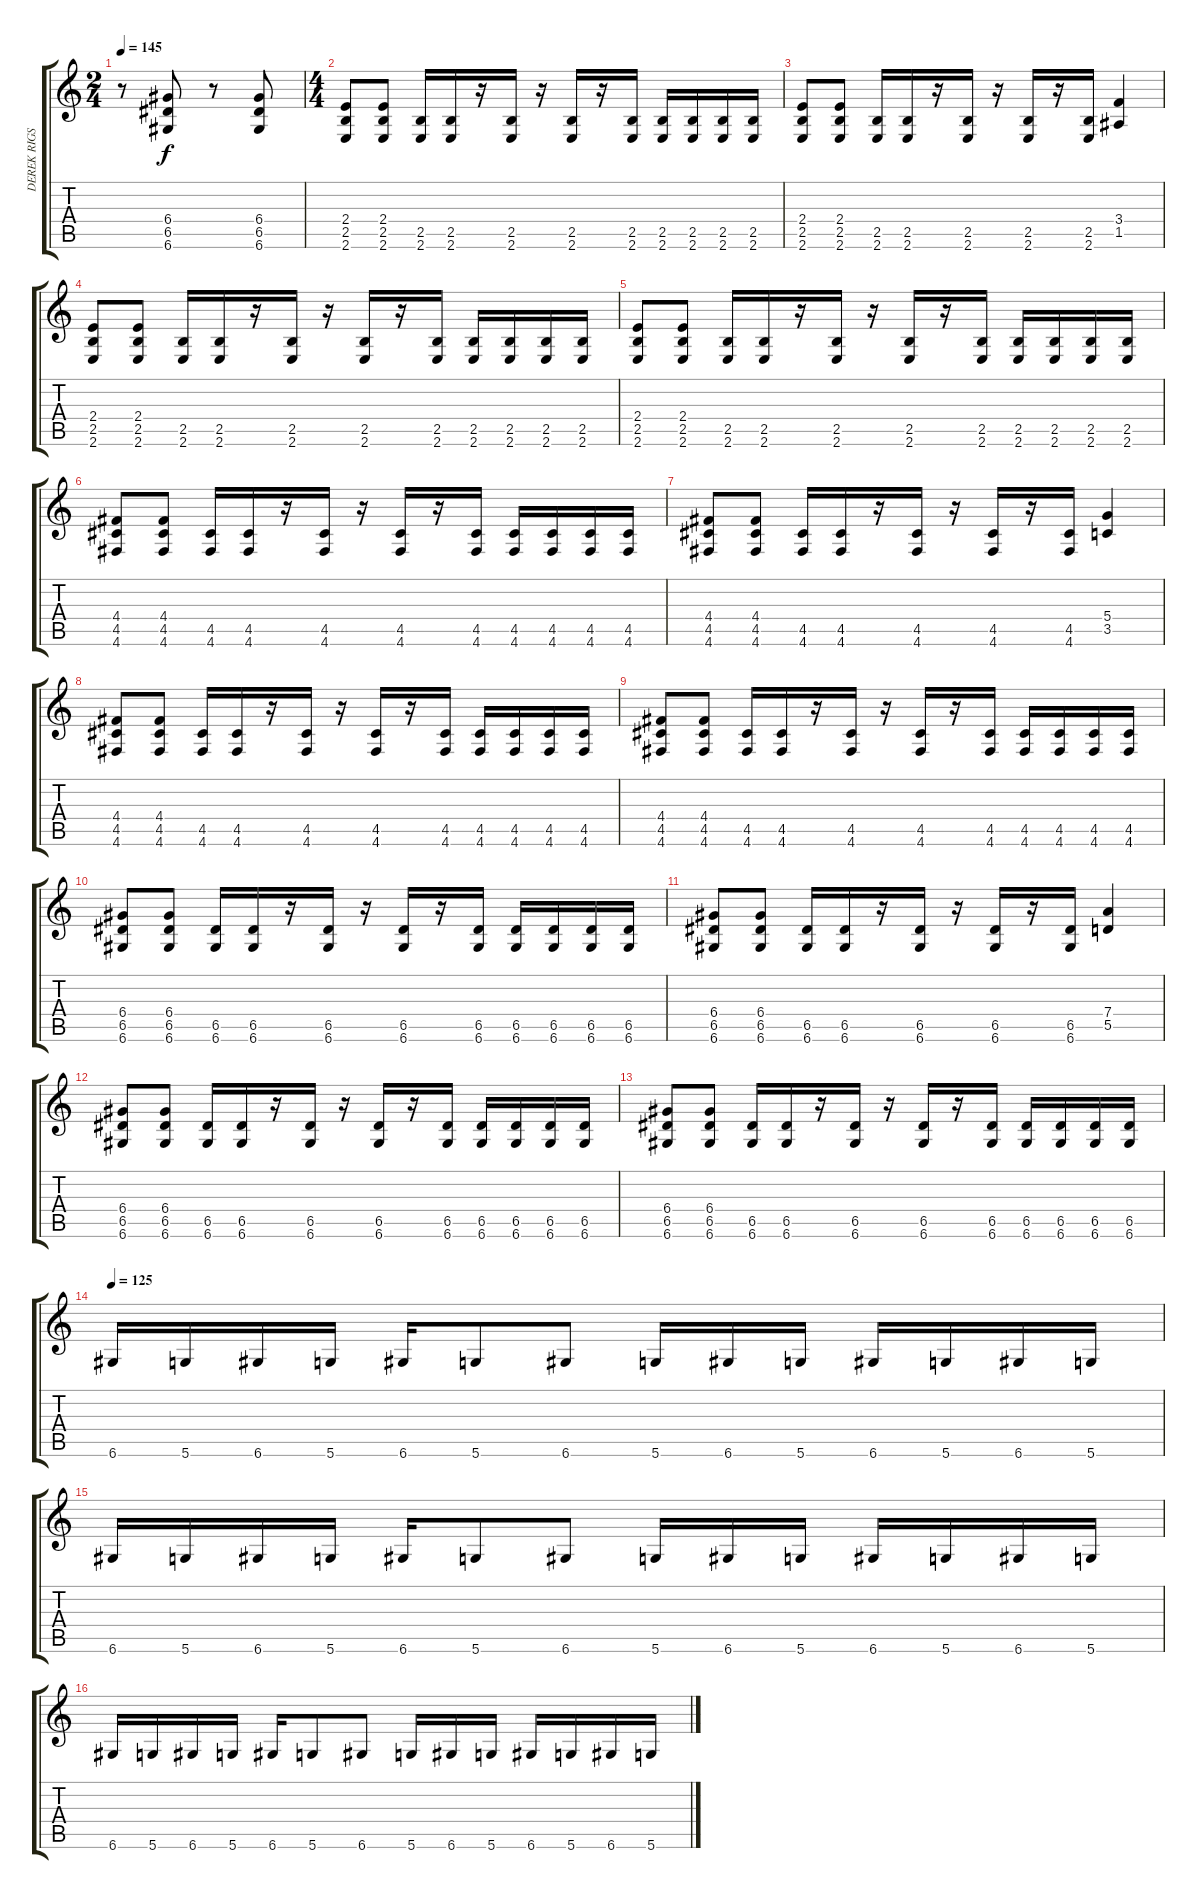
\track ("DEREK RIGS - guitar" "DEREK RIGS") {instrument overdrivenguitar}
\staff {score tabs}
\tuning (E4 B3 G3 D3 A2 D2) {hide}
\ts (2 4)
\tempo 145
\clef g2
\ks c
r.8{dy f} (6.4 6.5 6.6).8 r.8 (6.4 6.5 6.6).8 |
\ts (4 4)
(2.4 2.5 2.6).8 (2.4 2.5 2.6).8 (2.5 2.6).16 (2.5 2.6).16 r.16 (2.5 2.6).16 r.16 (2.5 2.6).16 r.16 (2.5 2.6).16 (2.5 2.6).16 (2.5 2.6).16 (2.5 2.6).16 (2.5 2.6).16 |
(2.4 2.5 2.6).8 (2.4 2.5 2.6).8 (2.5 2.6).16 (2.5 2.6).16 r.16 (2.5 2.6).16 r.16 (2.5 2.6).16 r.16 (2.5 2.6).16 (3.4 1.5).4 |
(2.4 2.5 2.6).8 (2.4 2.5 2.6).8 (2.5 2.6).16 (2.5 2.6).16 r.16 (2.5 2.6).16 r.16 (2.5 2.6).16 r.16 (2.5 2.6).16 (2.5 2.6).16 (2.5 2.6).16 (2.5 2.6).16 (2.5 2.6).16 |
(2.4 2.5 2.6).8 (2.4 2.5 2.6).8 (2.5 2.6).16 (2.5 2.6).16 r.16 (2.5 2.6).16 r.16 (2.5 2.6).16 r.16 (2.5 2.6).16 (2.5 2.6).16 (2.5 2.6).16 (2.5 2.6).16 (2.5 2.6).16 |
(4.4 4.5 4.6).8 (4.4 4.5 4.6).8 (4.5 4.6).16 (4.5 4.6).16 r.16 (4.5 4.6).16 r.16 (4.5 4.6).16 r.16 (4.5 4.6).16 (4.5 4.6).16 (4.5 4.6).16 (4.5 4.6).16 (4.5 4.6).16 |
(4.4 4.5 4.6).8 (4.4 4.5 4.6).8 (4.5 4.6).16 (4.5 4.6).16 r.16 (4.5 4.6).16 r.16 (4.5 4.6).16 r.16 (4.5 4.6).16 (5.4 3.5).4 |
(4.4 4.5 4.6).8 (4.4 4.5 4.6).8 (4.5 4.6).16 (4.5 4.6).16 r.16 (4.5 4.6).16 r.16 (4.5 4.6).16 r.16 (4.5 4.6).16 (4.5 4.6).16 (4.5 4.6).16 (4.5 4.6).16 (4.5 4.6).16 |
(4.4 4.5 4.6).8 (4.4 4.5 4.6).8 (4.5 4.6).16 (4.5 4.6).16 r.16 (4.5 4.6).16 r.16 (4.5 4.6).16 r.16 (4.5 4.6).16 (4.5 4.6).16 (4.5 4.6).16 (4.5 4.6).16 (4.5 4.6).16 |
(6.4 6.5 6.6).8 (6.4 6.5 6.6).8 (6.5 6.6).16 (6.5 6.6).16 r.16 (6.5 6.6).16 r.16 (6.5 6.6).16 r.16 (6.5 6.6).16 (6.5 6.6).16 (6.5 6.6).16 (6.5 6.6).16 (6.5 6.6).16 |
(6.4 6.5 6.6).8 (6.4 6.5 6.6).8 (6.5 6.6).16 (6.5 6.6).16 r.16 (6.5 6.6).16 r.16 (6.5 6.6).16 r.16 (6.5 6.6).16 (7.4 5.5).4 |
(6.4 6.5 6.6).8 (6.4 6.5 6.6).8 (6.5 6.6).16 (6.5 6.6).16 r.16 (6.5 6.6).16 r.16 (6.5 6.6).16 r.16 (6.5 6.6).16 (6.5 6.6).16 (6.5 6.6).16 (6.5 6.6).16 (6.5 6.6).16 |
(6.4 6.5 6.6).8 (6.4 6.5 6.6).8 (6.5 6.6).16 (6.5 6.6).16 r.16 (6.5 6.6).16 r.16 (6.5 6.6).16 r.16 (6.5 6.6).16 (6.5 6.6).16 (6.5 6.6).16 (6.5 6.6).16 (6.5 6.6).16 |
\tempo 125
6.6.16 5.6.16 6.6.16 5.6.16 6.6.16 5.6.8 6.6.8 5.6.16 6.6.16 5.6.16 6.6.16 5.6.16 6.6.16 5.6.16 |
6.6.16 5.6.16 6.6.16 5.6.16 6.6.16 5.6.8 6.6.8 5.6.16 6.6.16 5.6.16 6.6.16 5.6.16 6.6.16 5.6.16 |
6.6.16 5.6.16 6.6.16 5.6.16 6.6.16 5.6.8 6.6.8 5.6.16 6.6.16 5.6.16 6.6.16 5.6.16 6.6.16 5.6.16
